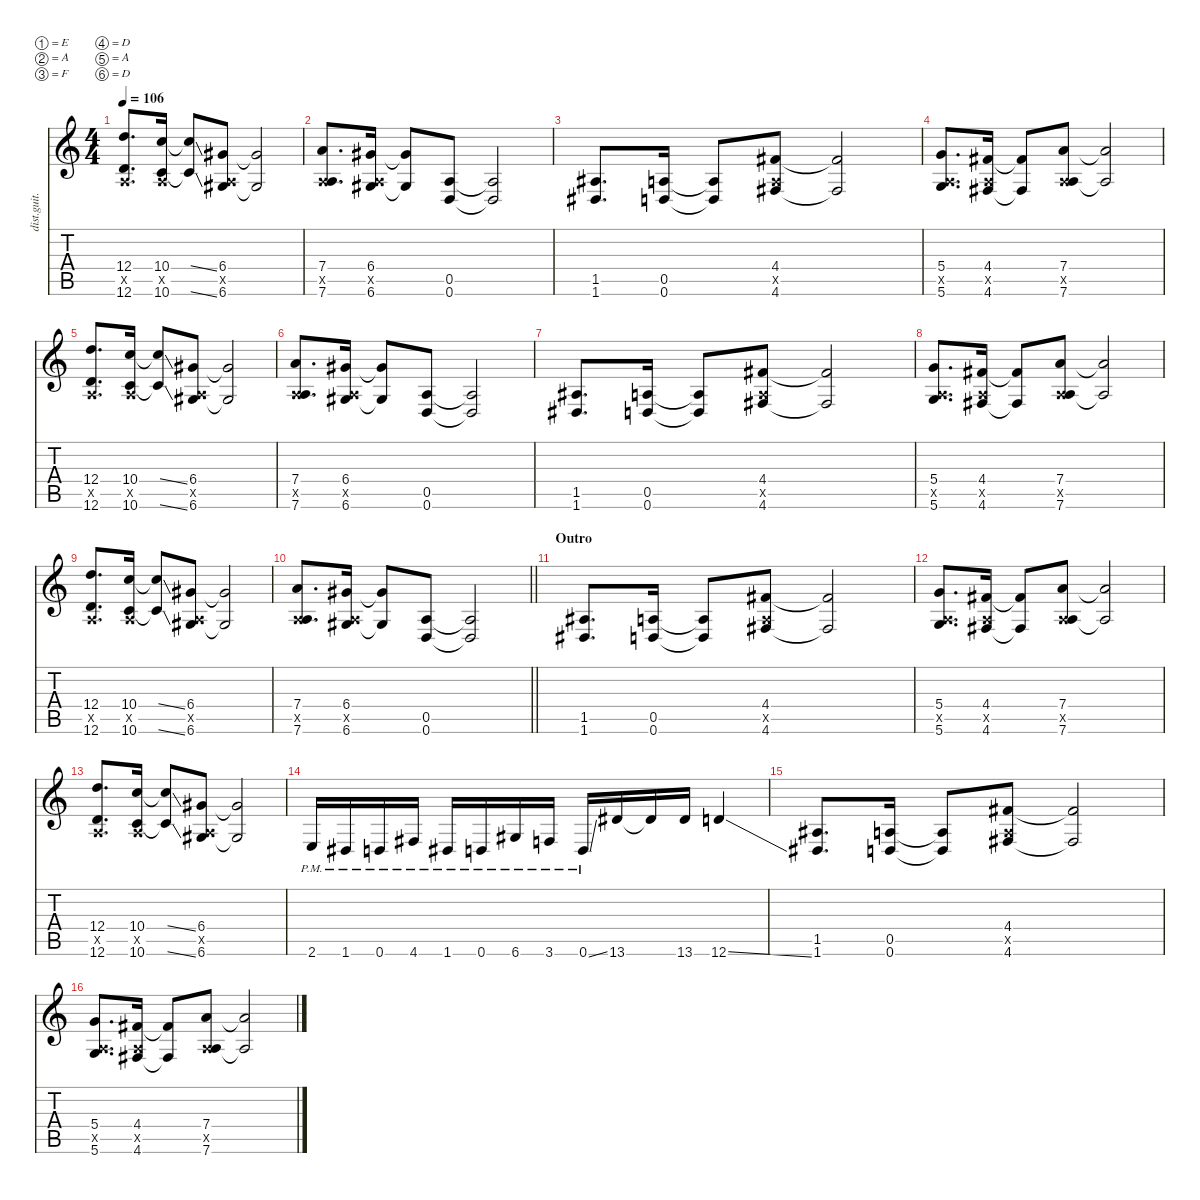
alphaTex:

\defaultSystemsLayout 4
\hideDynamics
\bracketExtendMode nobrackets
\otherSystemsTrackNameOrientation horizontal
\track ("Track 2" "dist.guit.") {instrument distortionguitar}
\staff {score tabs}
\tuning (E4 A3 F3 D3 A2 D2)
\ts (4 4)
\tempo 106
\clef g2
\ks c
(12.4 0.5{x} 12.6).8{d dy f beam Up} (10.4 0.5{x} 10.6).16{beam Up} (10.4{ss t} 10.6{ss t}).8{beam Up} (6.4{acc #} 0.5{x} 6.6{acc #}).8{beam Up} (6.4{t acc #} 6.6{t acc #}).2{beam Up} |
(7.4 0.5{x} 7.6).8{d beam Up} (6.4{acc #} 0.5{x} 6.6{acc #}).16{beam Up} (6.4{t acc #} 6.6{t acc #}).8{beam Up} (0.5 0.6).8{beam Up} (0.5{t} 0.6{t}).2{beam Up} |
(1.5{acc #} 1.6{acc #}).8{d beam Up} (0.5 0.6).16{beam Up} (0.5{t} 0.6{t}).8{beam Up} (4.4{acc #} 0.5{x} 4.6{acc #}).8{beam Up} (4.4{t acc #} 4.6{t acc #}).2{beam Up} |
(5.4 0.5{x} 5.6).8{d beam Up} (4.4{acc #} 0.5{x} 4.6{acc #}).16{beam Up} (4.4{t acc #} 4.6{t acc #}).8{beam Up} (7.4 0.5{x} 7.6).8{beam Up} (7.4{t} 7.6{t}).2{beam Up} |
(12.4 0.5{x} 12.6).8{d beam Up} (10.4 0.5{x} 10.6).16{beam Up} (10.4{ss t} 10.6{ss t}).8{beam Up} (6.4{acc #} 0.5{x} 6.6{acc #}).8{beam Up} (6.4{t acc #} 6.6{t acc #}).2{beam Up} |
(7.4 0.5{x} 7.6).8{d beam Up} (6.4{acc #} 0.5{x} 6.6{acc #}).16{beam Up} (6.4{t acc #} 6.6{t acc #}).8{beam Up} (0.5 0.6).8{beam Up} (0.5{t} 0.6{t}).2{beam Up} |
(1.5{acc #} 1.6{acc #}).8{d beam Up} (0.5 0.6).16{beam Up} (0.5{t} 0.6{t}).8{beam Up} (4.4{acc #} 0.5{x} 4.6{acc #}).8{beam Up} (4.4{t acc #} 4.6{t acc #}).2{beam Up} |
(5.4 0.5{x} 5.6).8{d beam Up} (4.4{acc #} 0.5{x} 4.6{acc #}).16{beam Up} (4.4{t acc #} 4.6{t acc #}).8{beam Up} (7.4 0.5{x} 7.6).8{beam Up} (7.4{t} 7.6{t}).2{beam Up} |
(12.4 0.5{x} 12.6).8{d beam Up} (10.4 0.5{x} 10.6).16{beam Up} (10.4{ss t} 10.6{ss t}).8{beam Up} (6.4{acc #} 0.5{x} 6.6{acc #}).8{beam Up} (6.4{t acc #} 6.6{t acc #}).2{beam Up} |
\barLineRight lightlight
(7.4 0.5{x} 7.6).8{d beam Up} (6.4{acc #} 0.5{x} 6.6{acc #}).16{beam Up} (6.4{t acc #} 6.6{t acc #}).8{beam Up} (0.5 0.6).8{beam Up} (0.5{t} 0.6{t}).2{beam Up} |
\section ("" "Outro")
(1.5{acc #} 1.6{acc #}).8{d beam Up} (0.5 0.6).16{beam Up} (0.5{t} 0.6{t}).8{beam Up} (4.4{acc #} 0.5{x} 4.6{acc #}).8{beam Up} (4.4{t acc #} 4.6{t acc #}).2{beam Up} |
(5.4 0.5{x} 5.6).8{d beam Up} (4.4{acc #} 0.5{x} 4.6{acc #}).16{beam Up} (4.4{t acc #} 4.6{t acc #}).8{beam Up} (7.4 0.5{x} 7.6).8{beam Up} (7.4{t} 7.6{t}).2{beam Up} |
(12.4 0.5{x} 12.6).8{d beam Up} (10.4 0.5{x} 10.6).16{beam Up} (10.4{ss t} 10.6{ss t}).8{beam Up} (6.4{acc #} 0.5{x} 6.6{acc #}).8{beam Up} (6.4{t acc #} 6.6{t acc #}).2{beam Up} |
2.6{pm}.16{beam Up} 1.6{pm acc #}.16{beam Up} 0.6{pm}.16{beam Up} 4.6{pm acc #}.16{beam Up} 1.6{pm acc #}.16{beam Up} 0.6{pm}.16{beam Up} 6.6{pm acc #}.16{beam Up} 3.6{pm}.16{beam Up} 0.6{ss pm}.16{beam Up} 13.6{acc #}.16{beam Up} 13.6{t acc #}.16{beam Up} 13.6{acc #}.16{beam Up} 12.6{ss}.4{beam Up} |
(1.5{acc #} 1.6{acc #}).8{d beam Up} (0.5 0.6).16{beam Up} (0.5{t} 0.6{t}).8{beam Up} (4.4{acc #} 0.5{x} 4.6{acc #}).8{beam Up} (4.4{t acc #} 4.6{t acc #}).2{beam Up} |
(5.4 0.5{x} 5.6).8{d beam Up} (4.4{acc #} 0.5{x} 4.6{acc #}).16{beam Up} (4.4{t acc #} 4.6{t acc #}).8{beam Up} (7.4 0.5{x} 7.6).8{beam Up} (7.4{t} 7.6{t}).2{beam Up}
